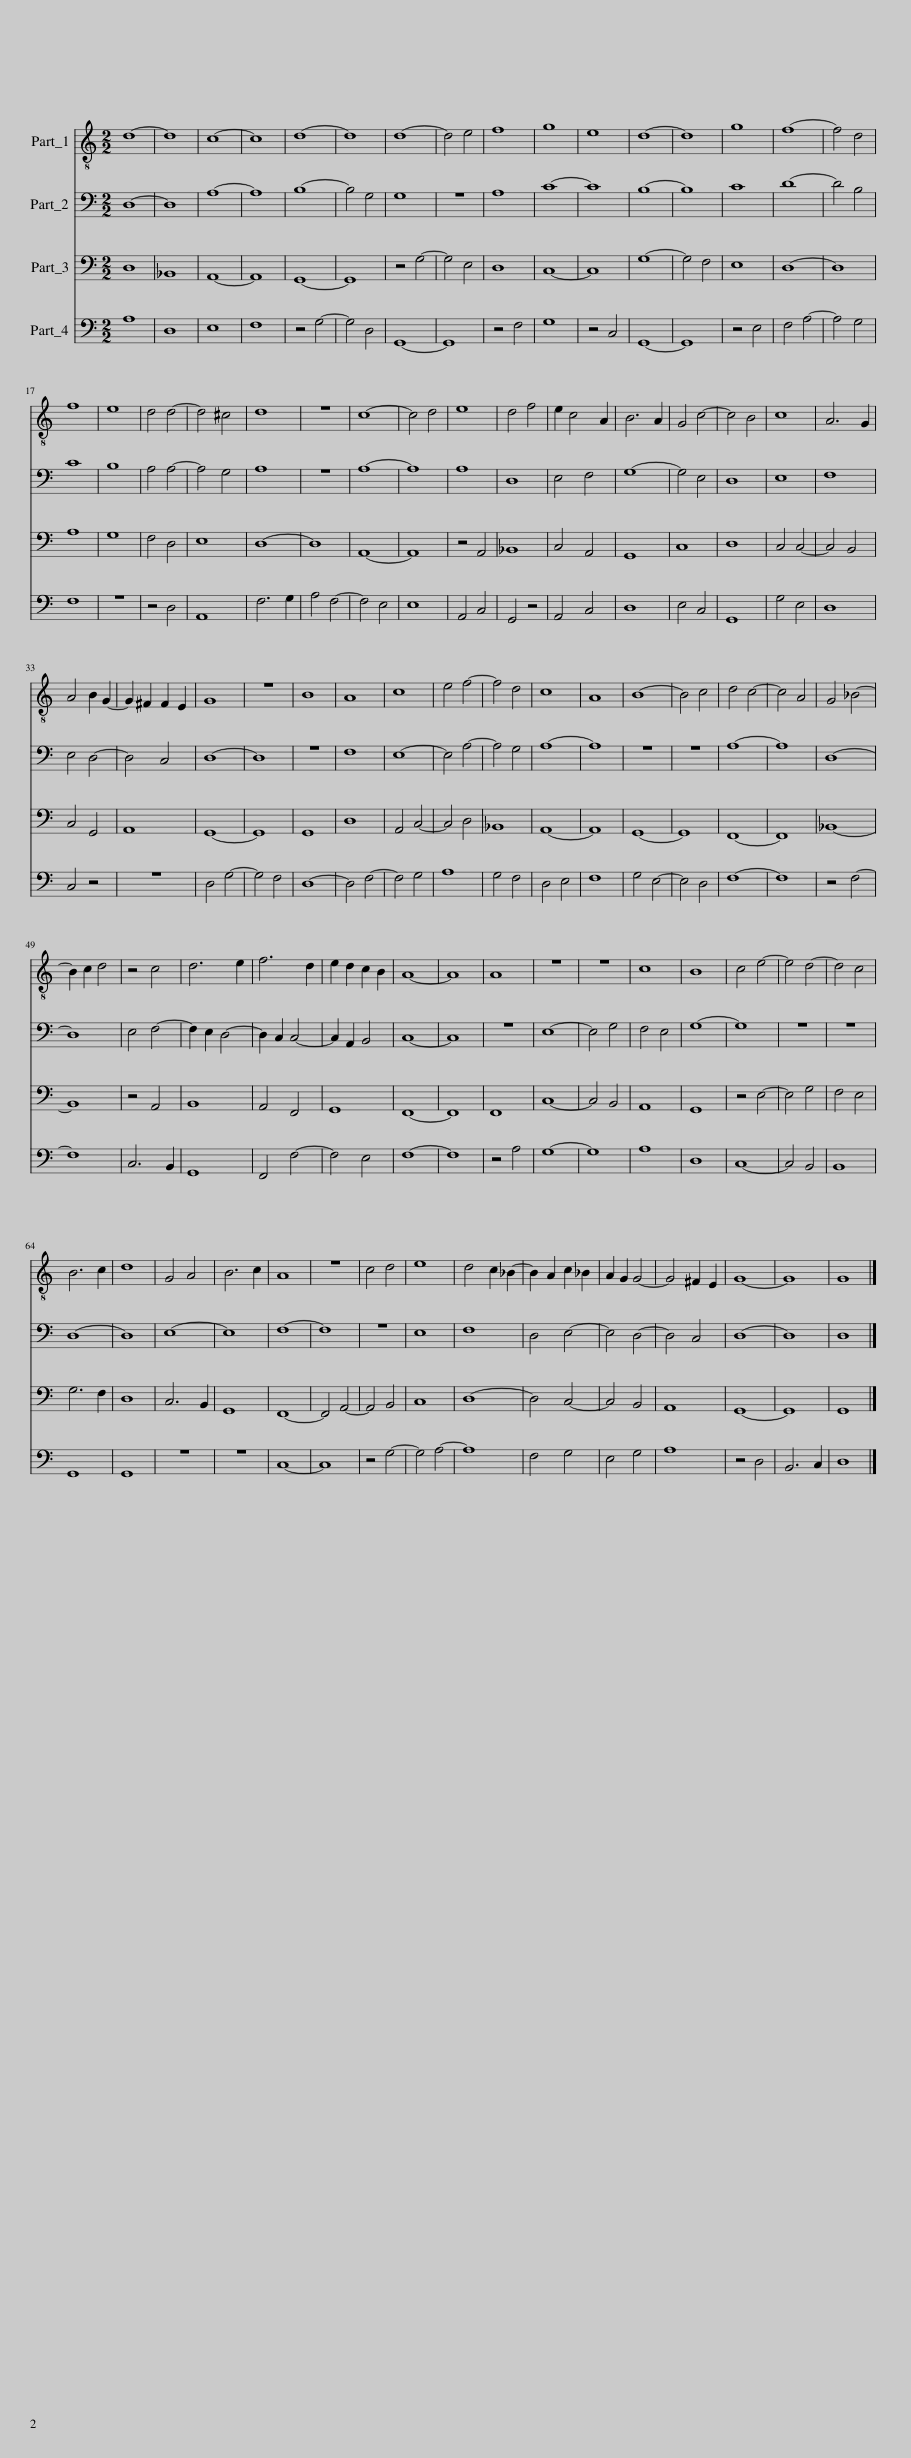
X:1
%%score 1 2 3 4
L:1/8
M:2/2
I:linebreak $
K:C
V:1 treble-8
V:2 bass
V:3 bass
V:4 bass
V:1
 d8- | d8 | c8- | c8 | d8- | %5
 d8 | d8- | d4 e4 | f8 | g8 | %10
 e8 | d8- | d8 | g8 | f8- | %15
 f4 d4 |$ f8 | e8 | d4 d4- | d4 ^c4 | %20
 d8 | z8 | c8- | c4 d4 | e8 | %25
 d4 f4 | e2 c4 A2 | B6 A2 | G4 c4- | c4 B4 | %30
 c8 | A6 G2 |$ A4 B2 G2- | G2 ^F2 F2 E2 | G8 | %35
 z8 | B8 | A8 | c8 | e4 f4- | %40
 f4 d4 | c8 | A8 | B8- | B4 c4 | %45
 d4 c4- | c4 A4 | G4 _B4- |$ B2 c2 d4 | z4 c4 | %50
 d6 e2 | f6 d2 | e2 d2 c2 B2 | A8- | A8 | %55
 A8 | z8 | z8 | c8 | B8 | %60
 c4 e4- | e4 d4- | d4 c4 |$ B6 c2 | d8 | %65
 G4 A4 | B6 c2 | A8 | z8 | c4 d4 | %70
 e8 | d4 c2 _B2- | B2 A2 c2 _B2 | A2 G2 G4- | G4 ^F2 E2 | %75
 G8- | G8 | G8 |] %78
V:2
 D,8- | D,8 | A,8- | A,8 | B,8- | %5
 B,4 G,4 | G,8 | z8 | A,8 | C8- | %10
 C8 | B,8- | B,8 | C8 | D8- | %15
 D4 B,4 |$ C8 | B,8 | A,4 A,4- | A,4 G,4 | %20
 A,8 | z8 | A,8- | A,8 | A,8 | %25
 D,8 | E,4 F,4 | G,8- | G,4 E,4 | D,8 | %30
 E,8 | F,8 |$ E,4 D,4- | D,4 C,4 | D,8- | %35
 D,8 | z8 | F,8 | E,8- | E,4 A,4- | %40
 A,4 G,4 | A,8- | A,8 | z8 | z8 | %45
 A,8- | A,8 | D,8- |$ D,8 | E,4 F,4- | %50
 F,2 E,2 D,4- | D,2 C,2 C,4- | C,2 A,,2 B,,4 | C,8- | C,8 | %55
 z8 | E,8- | E,4 G,4 | F,4 E,4 | G,8- | %60
 G,8 | z8 | z8 |$ D,8- | D,8 | %65
 E,8- | E,8 | F,8- | F,8 | z8 | %70
 E,8 | F,8 | D,4 E,4- | E,4 D,4- | D,4 C,4 | %75
 D,8- | D,8 | D,8 |] %78
V:3
 D,8 | _B,,8 | A,,8- | A,,8 | G,,8- | %5
 G,,8 | z4 G,4- | G,4 E,4 | D,8 | C,8- | %10
 C,8 | G,8- | G,4 F,4 | E,8 | D,8- | %15
 D,8 |$ A,8 | G,8 | F,4 D,4 | E,8 | %20
 D,8- | D,8 | A,,8- | A,,8 | z4 A,,4 | %25
 _B,,8 | C,4 A,,4 | G,,8 | C,8 | D,8 | %30
 C,4 C,4- | C,4 B,,4 |$ C,4 G,,4 | A,,8 | G,,8- | %35
 G,,8 | G,,8 | D,8 | A,,4 C,4- | C,4 D,4 | %40
 _B,,8 | A,,8- | A,,8 | G,,8- | G,,8 | %45
 F,,8- | F,,8 | _B,,8- |$ B,,8 | z4 A,,4 | %50
 B,,8 | A,,4 F,,4 | G,,8 | F,,8- | F,,8 | %55
 F,,8 | C,8- | C,4 B,,4 | A,,8 | G,,8 | %60
 z4 E,4- | E,4 G,4 | F,4 E,4 |$ G,6 F,2 | D,8 | %65
 C,6 B,,2 | G,,8 | F,,8- | F,,4 A,,4- | A,,4 B,,4 | %70
 C,8 | D,8- | D,4 C,4- | C,4 B,,4 | A,,8 | %75
 G,,8- | G,,8 | G,,8 |] %78
V:4
 A,8 | D,8 | E,8 | F,8 | z4 G,4- | %5
 G,4 D,4 | G,,8- | G,,8 | z4 F,4 | G,8 | %10
 z4 C,4 | G,,8- | G,,8 | z4 E,4 | F,4 A,4- | %15
 A,4 G,4 |$ F,8 | z8 | z4 D,4 | A,,8 | %20
 F,6 G,2 | A,4 F,4- | F,4 E,4 | E,8 | A,,4 C,4 | %25
 G,,4 z4 | A,,4 C,4 | D,8 | E,4 C,4 | G,,8 | %30
 G,4 E,4 | D,8 |$ C,4 z4 | z8 | D,4 G,4- | %35
 G,4 F,4 | D,8- | D,4 F,4- | F,4 G,4 | A,8 | %40
 G,4 F,4 | D,4 E,4 | F,8 | G,4 E,4- | E,4 D,4 | %45
 F,8- | F,8 | z4 F,4- |$ F,8 | C,6 B,,2 | %50
 G,,8 | F,,4 F,4- | F,4 E,4 | F,8- | F,8 | %55
 z4 A,4 | G,8- | G,8 | A,8 | D,8 | %60
 C,8- | C,4 B,,4 | B,,8 |$ G,,8 | G,,8 | %65
 z8 | z8 | C,8- | C,8 | z4 G,4- | %70
 G,4 A,4- | A,8 | F,4 G,4 | E,4 G,4 | A,8 | %75
 z4 D,4 | B,,6 C,2 | D,8 |] %78
